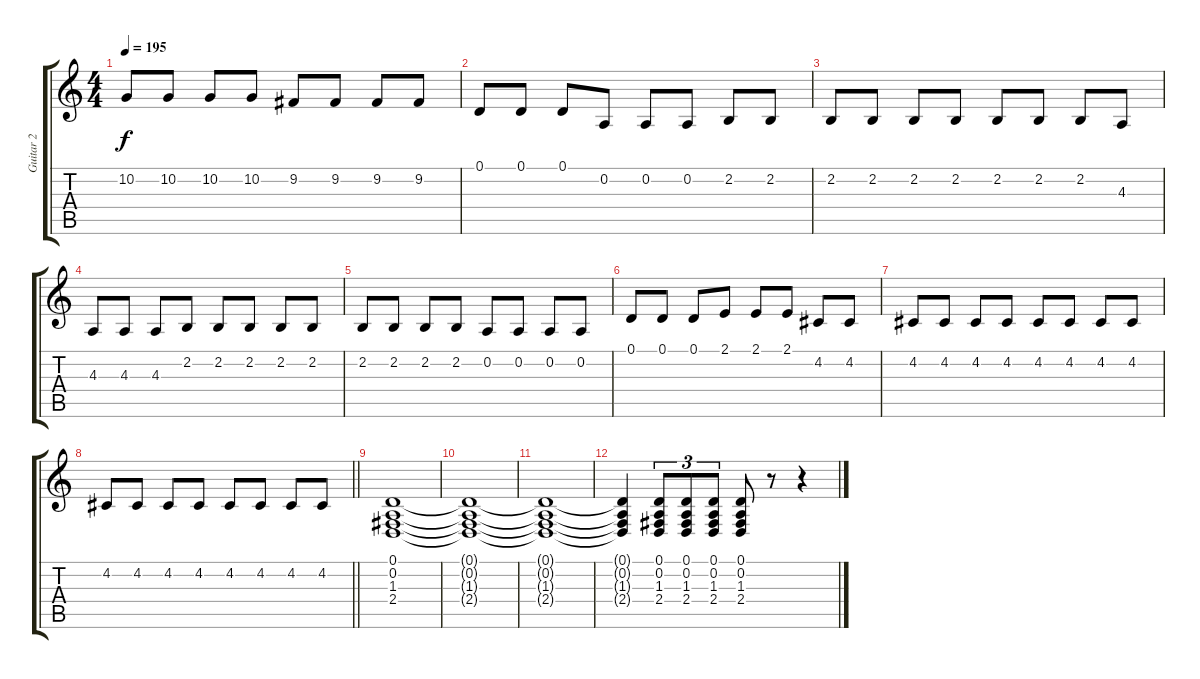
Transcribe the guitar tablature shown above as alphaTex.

\track ("Guitar 2" "Guitar 2") {instrument electricgrandpiano}
\staff {score tabs}
\tuning (D4 A3 F3 C3 G2 D2) {hide}
\ts (4 4)
\tempo 195
\clef g2
\ks c
10.2.8{dy f} 10.2.8 10.2.8 10.2.8 9.2.8 9.2.8 9.2.8 9.2.8 |
0.1.8 0.1.8 0.1.8 0.2.8 0.2.8 0.2.8 2.2.8 2.2.8 |
2.2.8 2.2.8 2.2.8 2.2.8 2.2.8 2.2.8 2.2.8 4.3.8 |
4.3.8 4.3.8 4.3.8 2.2.8 2.2.8 2.2.8 2.2.8 2.2.8 |
2.2.8 2.2.8 2.2.8 2.2.8 0.2.8 0.2.8 0.2.8 0.2.8 |
0.1.8 0.1.8 0.1.8 2.1.8 2.1.8 2.1.8 4.2.8 4.2.8 |
4.2.8 4.2.8 4.2.8 4.2.8 4.2.8 4.2.8 4.2.8 4.2.8 |
\barLineRight lightlight
4.2.8 4.2.8 4.2.8 4.2.8 4.2.8 4.2.8 4.2.8 4.2.8 |
(0.1 0.2 1.3 2.4).1 |
(0.1{t} 0.2{t} 1.3{t} 2.4{t}).1 |
(0.1{t} 0.2{t} 1.3{t} 2.4{t}).1 |
(0.1{t} 0.2{t} 1.3{t} 2.4{t}).4 (0.1 0.2 1.3 2.4).8{tu (3 2)} (0.1 0.2 1.3 2.4).8{tu (3 2)} (0.1 0.2 1.3 2.4).8{tu (3 2)} (0.1 0.2 1.3 2.4).8 r.8 r.4
